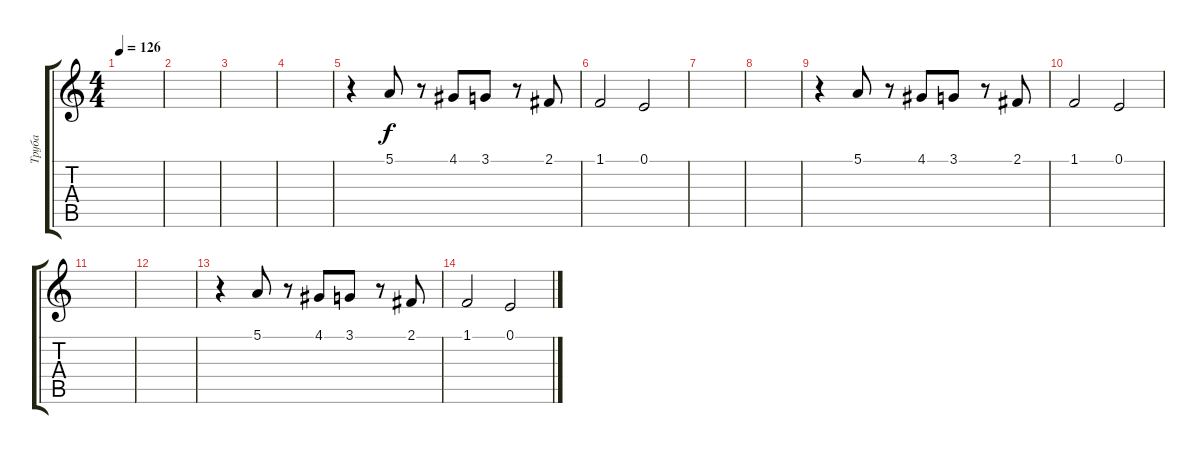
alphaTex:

\track ("Труба" "Труба") {instrument trombone}
\staff {score tabs}
\tuning (E4 B3 G3 D3 A2 E2) {hide}
\ts (4 4)
\tempo 126
\clef g2
\ks c
|
|
|
|
r.4{volume 16} 5.1.8 r.8 4.1.8 3.1.8 r.8 2.1.8 |
1.1.2 0.1.2 |
|
|
r.4{volume 16} 5.1.8 r.8 4.1.8 3.1.8 r.8 2.1.8 |
1.1.2 0.1.2 |
|
|
r.4{volume 16} 5.1.8 r.8 4.1.8 3.1.8 r.8 2.1.8 |
1.1.2 0.1.2
